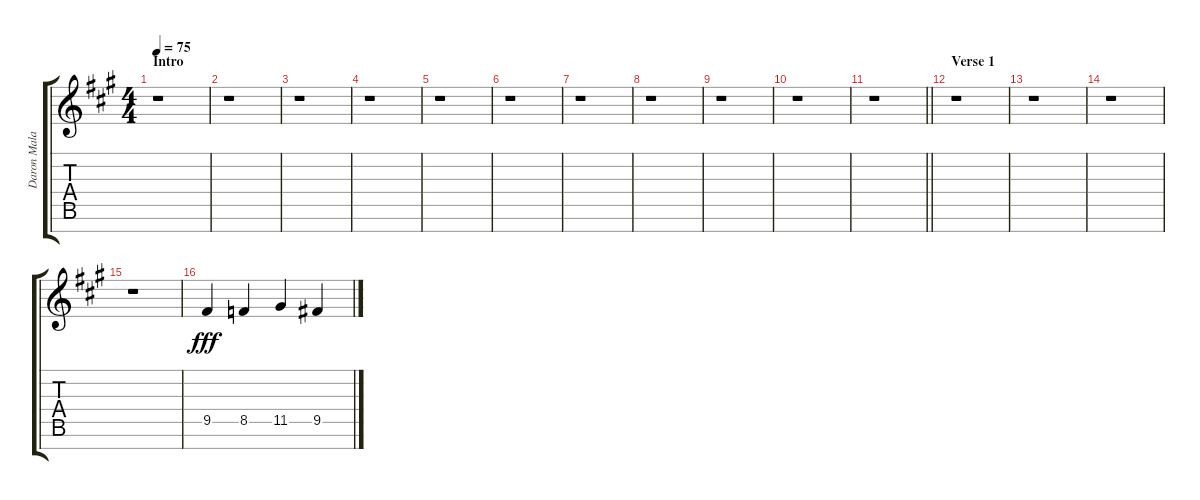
\track ("Daron Malakian [Vocals]" "Daron Mala") {instrument acousticgrandpiano}
\staff {score tabs}
\tuning (E5 B4 G4 D4 A3 E3 B2) {hide}
\ts (4 4)
\section ("" "Intro")
\tempo 75
\clef g2
\ks f#minor
r.1{dy fff instrument acousticgrandpiano} |
r.1 |
r.1 |
r.1 |
r.1 |
r.1 |
r.1 |
r.1 |
r.1 |
r.1 |
\barLineRight lightlight
r.1 |
\section ("" "Verse 1")
r.1 |
r.1 |
r.1 |
r.1 |
9.5.4 8.5.4 11.5.4 9.5.4
